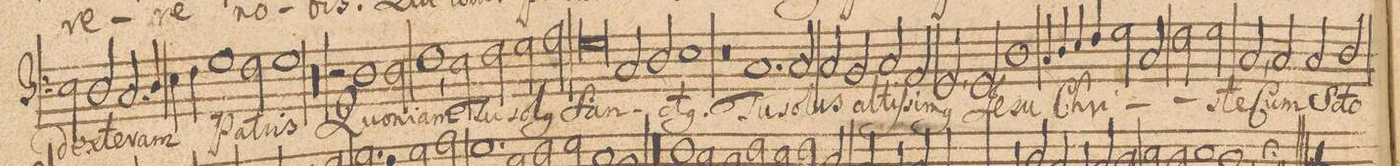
**kern	**text
*I"BASSVS.	*
*clefF4	*
*k[]	*
*met(c|)	*
*M2/1	*
2E\	dex-
2D/	-te-
2.C/	-ram
4D/	.
=63-	=63-
4E\	.
4F\	.
1G\	Pa-
2F\	.
=64-	=64-
1G\	-tris
00r	.
=65-	=65-
=66-	=66-
2r	.
1D\	Quo-
=67-	=67-
2D\	-ni-
1F\,	-am
=68-	=68-
2E\	Tu
2F\	so-
2G\	.
2A\	-l(us)
=69-	=69-
0G\	S(an)-
=70-	=70-
2C/	.
2D/	.
1E\	-ct(us)
=71-	=71-
0r	.
=72-	=72-
1.C/	Tu
2C/	so-
=73-	=73-
2C/	-lus
2BB/	al-
2C/	-tiſ-
2AA/	-si-
=74-	=74-
2GG,</	-m(us)
2GG/	Je-
1D\	-su
=75-	=75-
4C/	Chri-
4D/	.
4E/	.
4F/	.
2G\	.
2C/	.
=76-	=76-
2F\	.
2G\	.
2C,</	-ste
2C/	Cum
=77-	=77-
2C/	S(an)-
2D/	-cto
*-	*-
